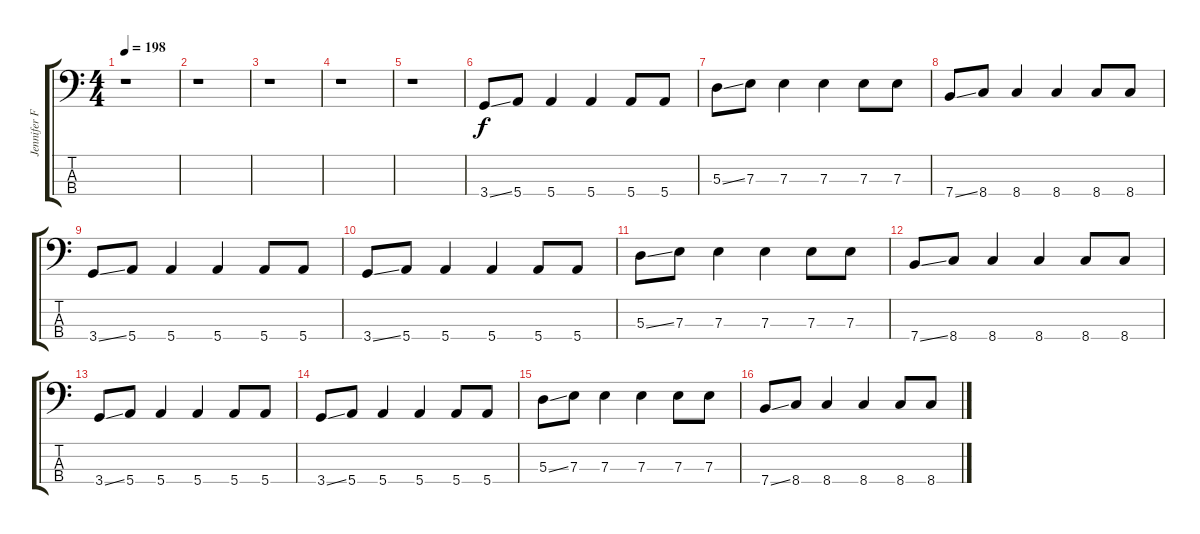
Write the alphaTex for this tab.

\track ("Jennifer Finch" "Jennifer F") {instrument electricbasspick}
\staff {score tabs}
\tuning (G2 D2 A1 E1) {hide}
\ts (4 4)
\tempo 198
\clef f4
\ks c
r.1{dy f instrument electricbasspick} |
r.1 |
r.1 |
r.1 |
r.1 |
3.4{ss}.8 5.4.8 5.4.4 5.4.4 5.4.8 5.4.8 |
5.3{ss}.8 7.3.8 7.3.4 7.3.4 7.3.8 7.3.8 |
7.4{ss}.8 8.4.8 8.4.4 8.4.4 8.4.8 8.4.8 |
3.4{ss}.8 5.4.8 5.4.4 5.4.4 5.4.8 5.4.8 |
3.4{ss}.8 5.4.8 5.4.4 5.4.4 5.4.8 5.4.8 |
5.3{ss}.8 7.3.8 7.3.4 7.3.4 7.3.8 7.3.8 |
7.4{ss}.8 8.4.8 8.4.4 8.4.4 8.4.8 8.4.8 |
3.4{ss}.8 5.4.8 5.4.4 5.4.4 5.4.8 5.4.8 |
3.4{ss}.8 5.4.8 5.4.4 5.4.4 5.4.8 5.4.8 |
5.3{ss}.8 7.3.8 7.3.4 7.3.4 7.3.8 7.3.8 |
7.4{ss}.8 8.4.8 8.4.4 8.4.4 8.4.8 8.4.8
